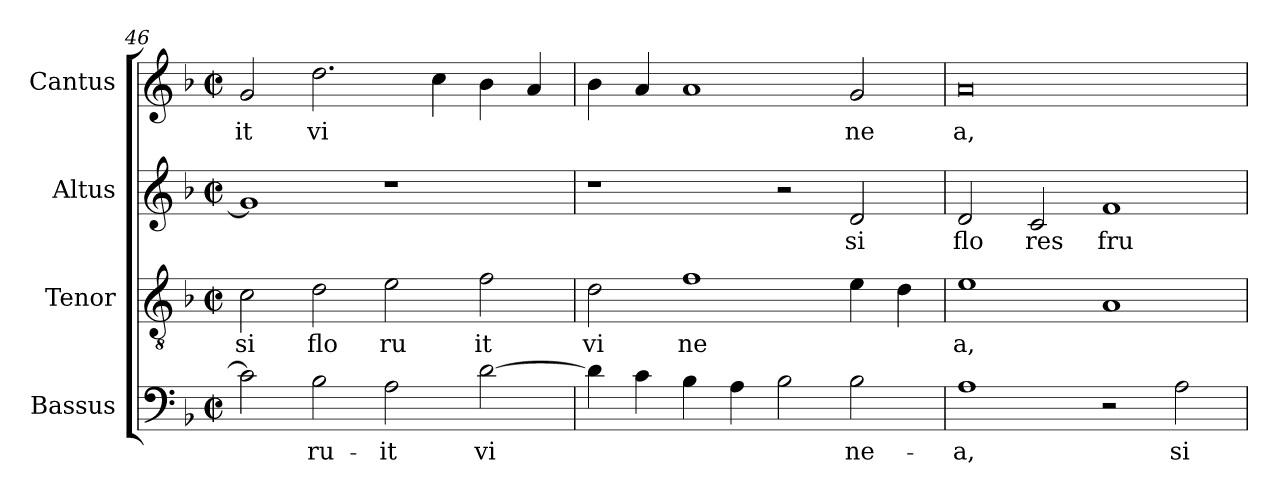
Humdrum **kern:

**kern	**text	**kern	**text	**kern	**text	**kern	**text
*part4	*part4	*part3	*part3	*part2	*part2	*part1	*part1
*staff4	*staff4	*staff3	*staff3	*staff2	*staff2	*staff1	*staff1
*I"Bassus	*	*I"Tenor	*	*I"Altus	*	*I"Cantus	*
*clefF4	*	*clefGv2	*	*clefG2	*	*clefG2	*
*k[b-]	*	*k[b-]	*	*k[b-]	*	*k[b-]	*
*F:	*	*F:	*	*F:	*	*F:	*
*M2/2	*	*M2/2	*	*M2/2	*	*M2/2	*
*met(c|)	*	*met(c|)	*	*met(c|)	*	*met(c|)	*
=46	=46	=46	=46	=46	=46	=46	=46
!	!LO:LY:b:cj	!	!LO:LY:b:cj	!	!LO:LY:b:cj	!	!LO:LY:b:cj
2c\]	--	2c\	si	1g]	.	2g/	it
!	!LO:LY:b:cj	!	!LO:LY:b:cj	!	!	!	!LO:LY:b:cj
2B-\	-ru-	2d\	flo	.	.	2.dd\	vi
!	!LO:LY:b:cj	!	!LO:LY:b:cj	!	!	!	!
2A\	-it	2e\	ru	1r	.	.	.
!	!	!	!	!	!	!	!LO:LY:b:cj
.	.	.	.	.	.	4cc\	.
!	!LO:LY:b:cj	!	!LO:LY:b:cj	!	!	!	!LO:LY:b:cj
[>2d\	vi-	2f\	it	.	.	4b-\	.
!	!	!	!	!	!	!	!LO:LY:b:cj
.	.	.	.	.	.	4a/	.
=47	=47	=47	=47	=47	=47	=47	=47
!	!LO:LY:b:cj	!	!LO:LY:b:cj	!	!	!	!LO:LY:b:cj
4d\]	--	2d\	vi	1r	.	4b-\	.
!	!LO:LY:b:cj	!	!	!	!	!	!LO:LY:b:cj
4c\	--	.	.	.	.	4a/	.
!	!LO:LY:b:cj	!	!LO:LY:b:cj	!	!	!	!LO:LY:b:cj
4B-\	--	1f	ne	.	.	1a	.
!	!LO:LY:b:cj	!	!	!	!	!	!
4A\	--	.	.	.	.	.	.
!	!LO:LY:b:cj	!	!	!	!	!	!
2B-\	--	.	.	2r	.	.	.
!	!LO:LY:b:cj	!	!LO:LY:b:cj	!	!LO:LY:b:cj	!	!LO:LY:b:cj
2B-\	-ne-	4e\	.	2d/	si	2g/	ne
!	!	!	!LO:LY:b:cj	!	!	!	!
.	.	4d\	.	.	.	.	.
=48	=48	=48	=48	=48	=48	=48	=48
!	!LO:LY:b:cj	!	!LO:LY:b:cj	!	!LO:LY:b:cj	!	!LO:LY:b:cj
1A	-a,	1e	a,	2d/	flo	0a	a,
!	!	!	!	!	!LO:LY:b:cj	!	!
.	.	.	.	2c/	res	.	.
!	!	!	!LO:LY:b:cj	!	!LO:LY:b:cj	!	!
2r	.	1A	.	1f	fru	.	.
!	!LO:LY:b:cj	!	!	!	!	!	!
2A\	si	.	.	.	.	.	.
=	=	=	=	=	=	=	=
*-	*-	*-	*-	*-	*-	*-	*-
